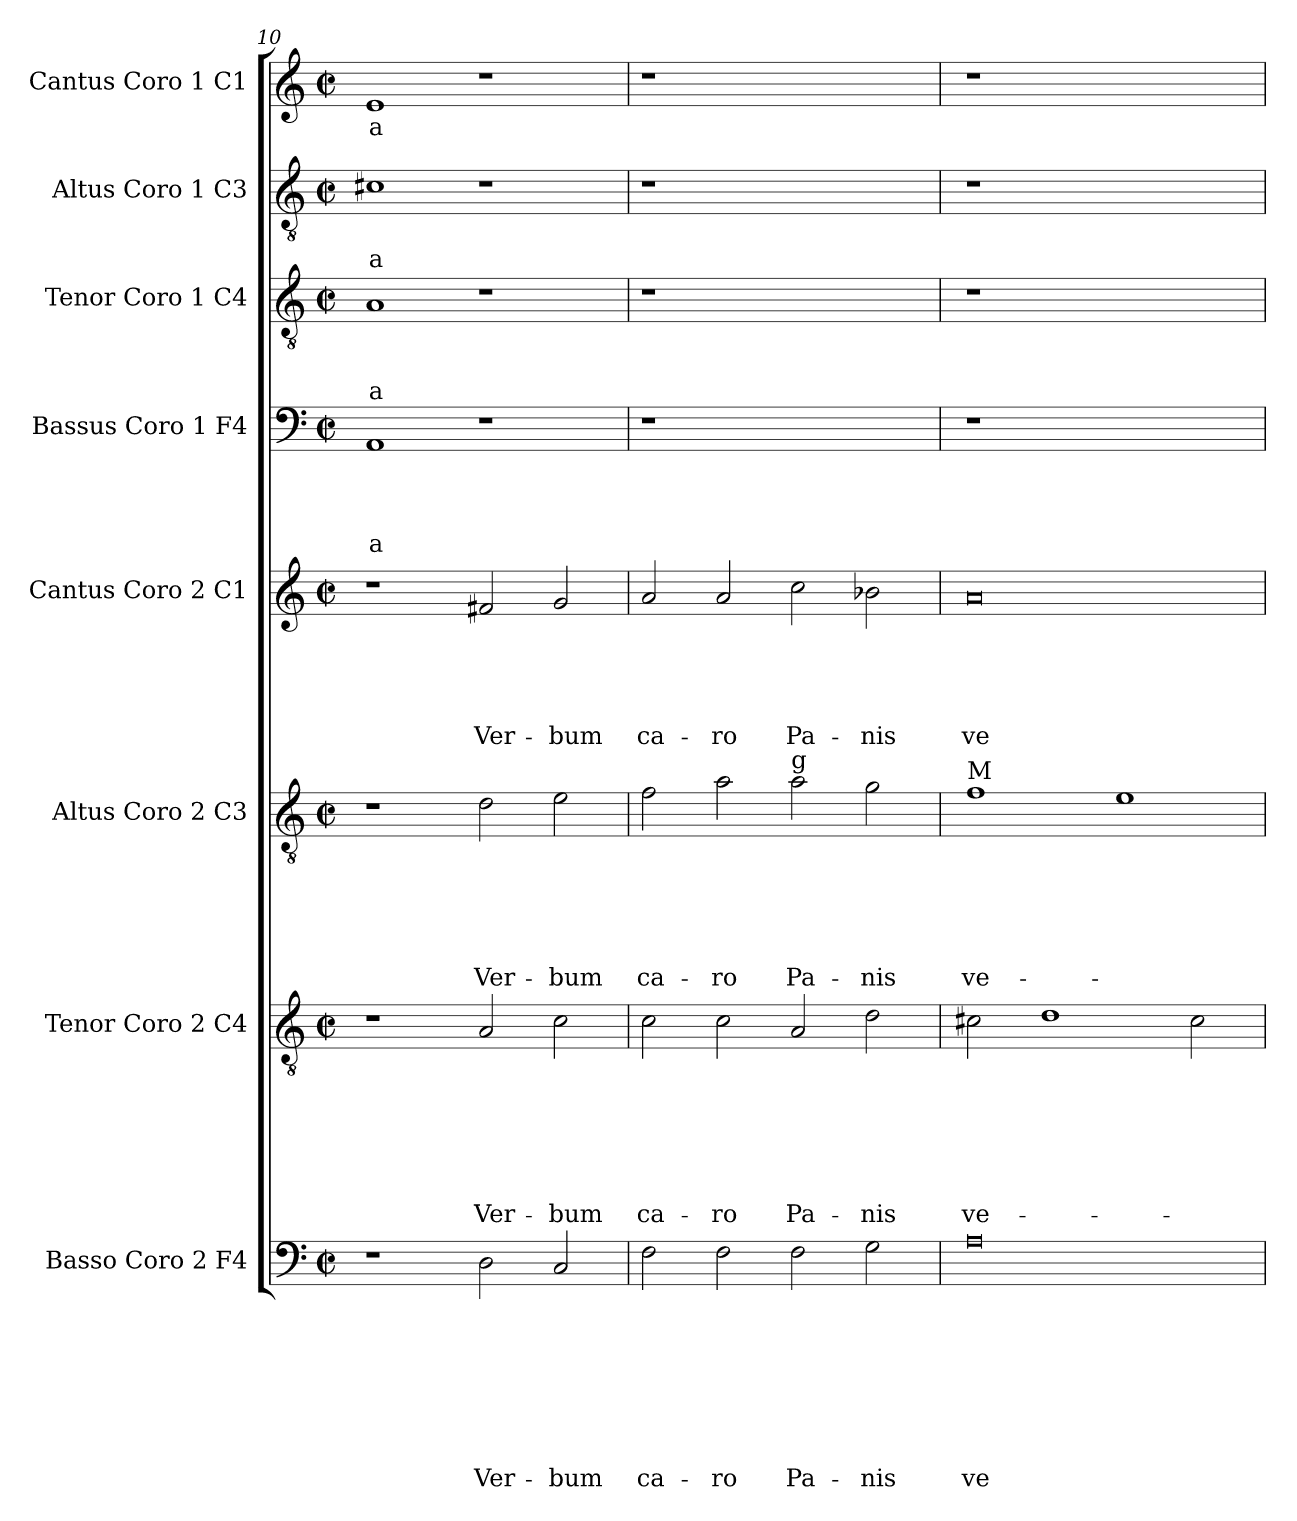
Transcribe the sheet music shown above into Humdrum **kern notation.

**kern	**text	**text	**text	**text	**text	**text	**text	**text	**kern	**text	**text	**text	**text	**text	**text	**text	**kern	**text	**text	**text	**text	**text	**text	**kern	**text	**text	**text	**text	**text	**kern	**text	**text	**text	**text	**kern	**text	**text	**text	**kern	**text	**text	**kern	**text
*part8	*part8	*part8	*part8	*part8	*part8	*part8	*part8	*part8	*part7	*part7	*part7	*part7	*part7	*part7	*part7	*part7	*part6	*part6	*part6	*part6	*part6	*part6	*part6	*part5	*part5	*part5	*part5	*part5	*part5	*part4	*part4	*part4	*part4	*part4	*part3	*part3	*part3	*part3	*part2	*part2	*part2	*part1	*part1
*staff8	*staff8	*staff8	*staff8	*staff8	*staff8	*staff8	*staff8	*staff8	*staff7	*staff7	*staff7	*staff7	*staff7	*staff7	*staff7	*staff7	*staff6	*staff6	*staff6	*staff6	*staff6	*staff6	*staff6	*staff5	*staff5	*staff5	*staff5	*staff5	*staff5	*staff4	*staff4	*staff4	*staff4	*staff4	*staff3	*staff3	*staff3	*staff3	*staff2	*staff2	*staff2	*staff1	*staff1
*I"Basso Coro 2 F4	*	*	*	*	*	*	*	*	*I"Tenor  Coro 2 C4	*	*	*	*	*	*	*	*I"Altus Coro 2 C3	*	*	*	*	*	*	*I"Cantus  Coro 2 C1	*	*	*	*	*	*I"Bassus  Coro 1 F4	*	*	*	*	*I"Tenor  Coro 1 C4	*	*	*	*I"Altus  Coro 1 C3	*	*	*I"Cantus  Coro 1 C1	*
*I'B2	*	*	*	*	*	*	*	*	*I'T2	*	*	*	*	*	*	*	*I'A2	*	*	*	*	*	*	*I'C3	*	*	*	*	*	*I'B1	*	*	*	*	*I'T1	*	*	*	*I'A1	*	*	*I'C1	*
!!LO:PB:g=z
*clefF4	*	*	*	*	*	*	*	*	*clefGv2	*	*	*	*	*	*	*	*clefGv2	*	*	*	*	*	*	*clefG2	*	*	*	*	*	*clefF4	*	*	*	*	*clefGv2	*	*	*	*clefGv2	*	*	*clefG2	*
*k[]	*	*	*	*	*	*	*	*	*k[]	*	*	*	*	*	*	*	*k[]	*	*	*	*	*	*	*k[]	*	*	*	*	*	*k[]	*	*	*	*	*k[]	*	*	*	*k[]	*	*	*k[]	*
*C:	*	*	*	*	*	*	*	*	*C:	*	*	*	*	*	*	*	*C:	*	*	*	*	*	*	*C:	*	*	*	*	*	*C:	*	*	*	*	*C:	*	*	*	*C:	*	*	*C:	*
*M2/2	*	*	*	*	*	*	*	*	*M2/2	*	*	*	*	*	*	*	*M2/2	*	*	*	*	*	*	*M2/2	*	*	*	*	*	*M2/2	*	*	*	*	*M2/2	*	*	*	*M2/2	*	*	*M2/2	*
*met(c|)	*	*	*	*	*	*	*	*	*met(c|)	*	*	*	*	*	*	*	*met(c|)	*	*	*	*	*	*	*met(c|)	*	*	*	*	*	*met(c|)	*	*	*	*	*met(c|)	*	*	*	*met(c|)	*	*	*met(c|)	*
=10	=10	=10	=10	=10	=10	=10	=10	=10	=10	=10	=10	=10	=10	=10	=10	=10	=10	=10	=10	=10	=10	=10	=10	=10	=10	=10	=10	=10	=10	=10	=10	=10	=10	=10	=10	=10	=10	=10	=10	=10	=10	=10	=10
1r	.	.	.	.	.	.	.	.	1r	.	.	.	.	.	.	.	1r	.	.	.	.	.	.	1r	.	.	.	.	.	1AA	.	.	.	-a	1A	.	.	-a	1c#X	.	-a	1e	-a
2D\	.	.	.	.	.	.	.	Ver-	2A/	.	.	.	.	.	.	Ver-	2d\	.	.	.	.	.	Ver-	2f#X/	.	.	.	.	Ver-	1r	.	.	.	.	1r	.	.	.	1r	.	.	1r	.
2C/	.	.	.	.	.	.	.	-bum	2c\	.	.	.	.	.	.	-bum	2e\	.	.	.	.	.	-bum	2g/	.	.	.	.	-bum	.	.	.	.	.	.	.	.	.	.	.	.	.	.
=11	=11	=11	=11	=11	=11	=11	=11	=11	=11	=11	=11	=11	=11	=11	=11	=11	=11	=11	=11	=11	=11	=11	=11	=11	=11	=11	=11	=11	=11	=11	=11	=11	=11	=11	=11	=11	=11	=11	=11	=11	=11	=11	=11
2F\	.	.	.	.	.	.	.	ca-	2c\	.	.	.	.	.	.	ca-	2f\	.	.	.	.	.	ca-	2a/	.	.	.	.	ca-	1r	.	.	.	.	1r	.	.	.	1r	.	.	1r	.
2F\	.	.	.	.	.	.	.	-ro	2c\	.	.	.	.	.	.	-ro	2a\	.	.	.	.	.	-ro	2a/	.	.	.	.	-ro	.	.	.	.	.	.	.	.	.	.	.	.	.	.
!	!	!	!	!	!	!	!	!	!	!	!	!	!	!	!	!	!LO:TX:a:t=g	!	!	!	!	!	!	!	!	!	!	!	!	!	!	!	!	!	!	!	!	!	!	!	!	!	!
2F\	.	.	.	.	.	.	.	Pa-	2A/	.	.	.	.	.	.	Pa-	2a\	.	.	.	.	.	Pa-	2cc\	.	.	.	.	Pa-	1ryy	.	.	.	.	1ryy	.	.	.	1ryy	.	.	1ryy	.
2G\	.	.	.	.	.	.	.	-nis	2d\	.	.	.	.	.	.	-nis	2g\	.	.	.	.	.	-nis	2b-X\	.	.	.	.	-nis	.	.	.	.	.	.	.	.	.	.	.	.	.	.
=12	=12	=12	=12	=12	=12	=12	=12	=12	=12	=12	=12	=12	=12	=12	=12	=12	=12	=12	=12	=12	=12	=12	=12	=12	=12	=12	=12	=12	=12	=12	=12	=12	=12	=12	=12	=12	=12	=12	=12	=12	=12	=12	=12
!	!	!	!	!	!	!	!	!	!	!	!	!	!	!	!	!	!LO:TX:a:t=M	!	!	!	!	!	!	!	!	!	!	!	!	!	!	!	!	!	!	!	!	!	!	!	!	!	!
0A	.	.	.	.	.	.	.	ve-	2c#X\	.	.	.	.	.	.	ve-	1f	.	.	.	.	.	ve-	0a	.	.	.	.	ve-	1r	.	.	.	.	1r	.	.	.	1r	.	.	1r	.
.	.	.	.	.	.	.	.	.	1d	.	.	.	.	.	.	.	.	.	.	.	.	.	.	.	.	.	.	.	.	.	.	.	.	.	.	.	.	.	.	.	.	.	.
.	.	.	.	.	.	.	.	.	.	.	.	.	.	.	.	.	1e	.	.	.	.	.	.	.	.	.	.	.	.	1ryy	.	.	.	.	1ryy	.	.	.	1ryy	.	.	1ryy	.
.	.	.	.	.	.	.	.	.	2c#\	.	.	.	.	.	.	.	.	.	.	.	.	.	.	.	.	.	.	.	.	.	.	.	.	.	.	.	.	.	.	.	.	.	.
=	=	=	=	=	=	=	=	=	=	=	=	=	=	=	=	=	=	=	=	=	=	=	=	=	=	=	=	=	=	=	=	=	=	=	=	=	=	=	=	=	=	=	=
*-	*-	*-	*-	*-	*-	*-	*-	*-	*-	*-	*-	*-	*-	*-	*-	*-	*-	*-	*-	*-	*-	*-	*-	*-	*-	*-	*-	*-	*-	*-	*-	*-	*-	*-	*-	*-	*-	*-	*-	*-	*-	*-	*-
